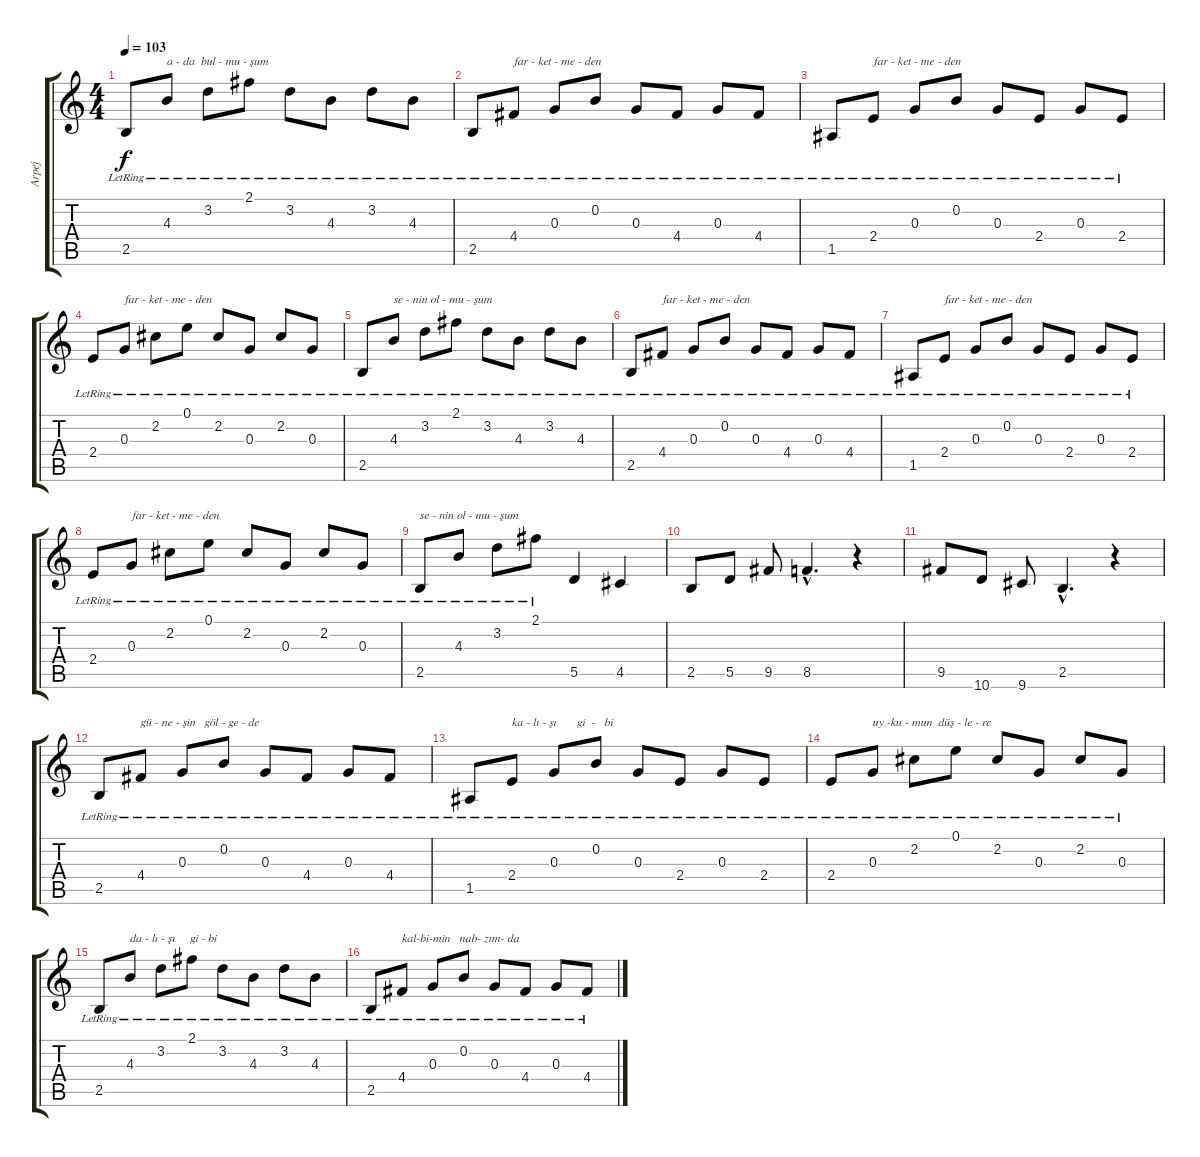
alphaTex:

\track ("Arpej" "Arpej") {instrument acousticguitarsteel}
\staff {score tabs}
\tuning (E4 B3 G3 D3 A2 E2) {hide}
\ts (4 4)
\tempo 103
\clef g2
\ks c
2.5{lr}.8{dy f} 4.3{lr}.8{txt "a - da  bul - mu - şum"} 3.2{lr}.8 2.1{lr}.8 3.2{lr}.8 4.3{lr}.8 3.2{lr}.8 4.3{lr}.8 |
2.5{lr}.8 4.4{lr}.8{txt "far - ket - me - den"} 0.3{lr}.8 0.2{lr}.8 0.3{lr}.8 4.4{lr}.8 0.3{lr}.8 4.4{lr}.8 |
1.5{lr}.8 2.4{lr}.8{txt "far - ket - me - den"} 0.3{lr}.8 0.2{lr}.8 0.3{lr}.8 2.4{lr}.8 0.3{lr}.8 2.4{lr}.8 |
2.4{lr}.8 0.3{lr}.8{txt "far - ket - me - den"} 2.2{lr}.8 0.1{lr}.8 2.2{lr}.8 0.3{lr}.8 2.2{lr}.8 0.3{lr}.8 |
2.5{lr}.8 4.3{lr}.8{txt "se - nin ol - mu - şum"} 3.2{lr}.8 2.1{lr}.8 3.2{lr}.8 4.3{lr}.8 3.2{lr}.8 4.3{lr}.8 |
2.5{lr}.8 4.4{lr}.8{txt "far - ket - me - den"} 0.3{lr}.8 0.2{lr}.8 0.3{lr}.8 4.4{lr}.8 0.3{lr}.8 4.4{lr}.8 |
1.5{lr}.8 2.4{lr}.8{txt "far - ket - me - den"} 0.3{lr}.8 0.2{lr}.8 0.3{lr}.8 2.4{lr}.8 0.3{lr}.8 2.4{lr}.8 |
2.4{lr}.8 0.3{lr}.8{txt "far - ket - me - den"} 2.2{lr}.8 0.1{lr}.8 2.2{lr}.8 0.3{lr}.8 2.2{lr}.8 0.3{lr}.8 |
2.5{lr}.8{txt "se - nin ol - mu - şum"} 4.3{lr}.8 3.2{lr}.8 2.1{lr}.8 5.5.4 4.5.4 |
2.5.8 5.5.8 9.5.8 8.5{hac}.4{d} r.4 |
9.5.8 10.6.8 9.6.8 2.5{hac}.4{d} r.4 |
2.5{lr}.8 4.4{lr}.8{txt "gü - ne - şin   göl - ge - de "} 0.3{lr}.8 0.2{lr}.8 0.3{lr}.8 4.4{lr}.8 0.3{lr}.8 4.4{lr}.8 |
1.5{lr}.8 2.4{lr}.8{txt "ka - lı - şı       gi  -   bi"} 0.3{lr}.8 0.2{lr}.8 0.3{lr}.8 2.4{lr}.8 0.3{lr}.8 2.4{lr}.8 |
2.4{lr}.8 0.3{lr}.8{txt "uy -ku - mun  düş - le - re"} 2.2{lr}.8 0.1{lr}.8 2.2{lr}.8 0.3{lr}.8 2.2{lr}.8 0.3{lr}.8 |
2.5{lr}.8 4.3{lr}.8{txt "da - lı - şı     gi - bi"} 3.2{lr}.8 2.1{lr}.8 3.2{lr}.8 4.3{lr}.8 3.2{lr}.8 4.3{lr}.8 |
2.5{lr}.8 4.4{lr}.8{txt "kal-bi-min   nab- zım- da"} 0.3{lr}.8 0.2{lr}.8 0.3{lr}.8 4.4{lr}.8 0.3{lr}.8 4.4{lr}.8
